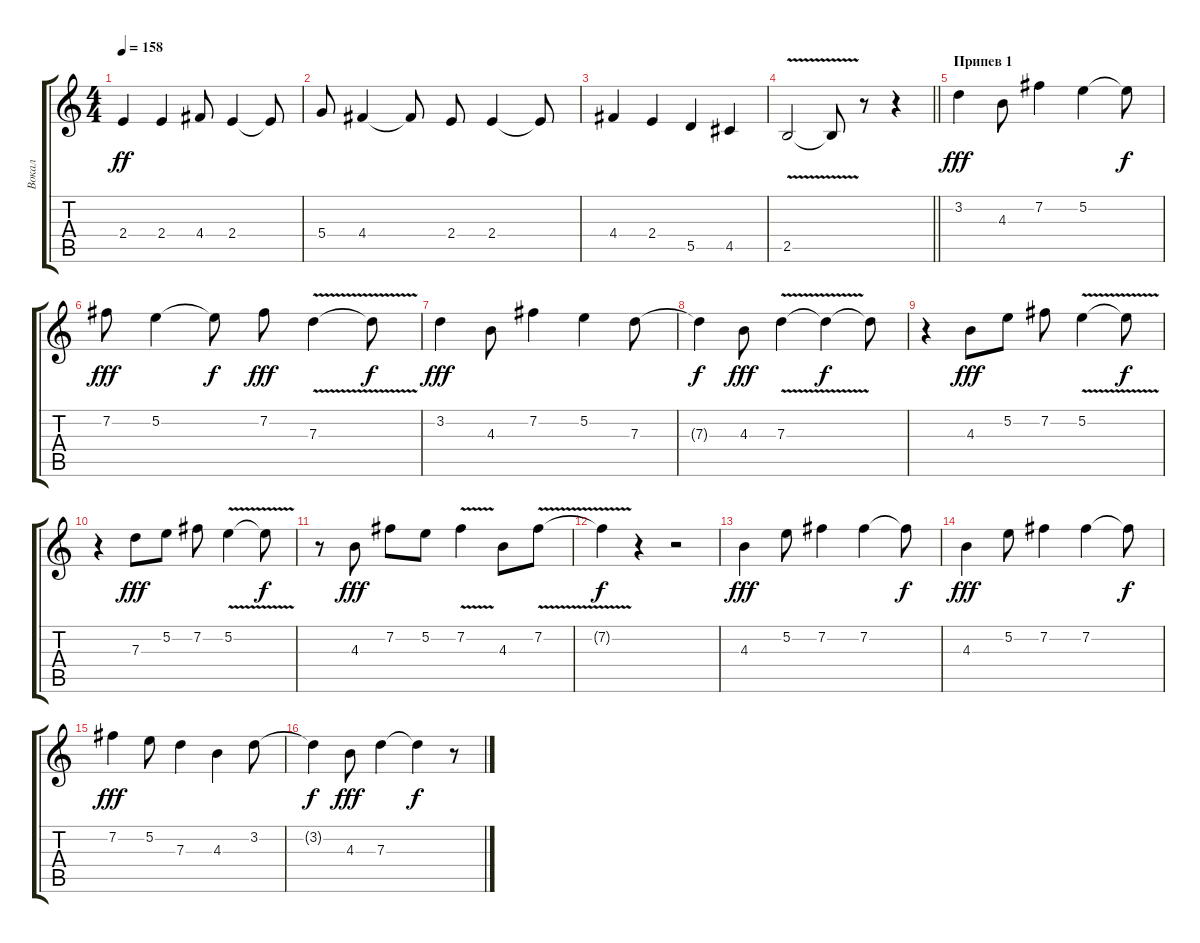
\track ("Вокал" "Вокал") {instrument overdrivenguitar}
\staff {score tabs}
\tuning (E4 B3 G3 D3 A2 E2) {hide}
\ts (4 4)
\tempo 158
\clef g2
\ks c
2.4.4{dy ff} 2.4.4 4.4.8 2.4.4 2.4{t}.8 |
5.4.8 4.4.4 4.4{t}.8 2.4.8 2.4.4 2.4{t}.8 |
4.4.4 2.4.4 5.5.4 4.5.4 |
\barLineRight lightlight
2.5{v}.2 2.5{t}.8 r.8 r.4 |
\section ("" "Припев 1")
3.2.4{dy fff} 4.3.8 7.2.4 5.2.4 5.2{t}.8{dy f} |
7.2.8{dy fff} 5.2.4 5.2{t}.8{dy f} 7.2.8{dy fff} 7.3{v}.4 7.3{t}.8{dy f} |
3.2.4{dy fff} 4.3.8 7.2.4 5.2.4 7.3.8 |
7.3{t}.4{dy f} 4.3.8{dy fff} 7.3{v}.4 7.3{t}.4{dy f} 7.3{t}.8 |
r.4 4.3.8{dy fff} 5.2.8 7.2.8 5.2{v}.4 5.2{t}.8{dy f} |
r.4 7.3.8{dy fff} 5.2.8 7.2.8 5.2{v}.4 5.2{t}.8{dy f} |
r.8 4.3.8{dy fff} 7.2.8 5.2.8 7.2{v}.4 4.3.8 7.2{v}.8 |
7.2{t}.4{dy f} r.4 r.2 |
4.3.4{dy fff} 5.2.8 7.2.4 7.2.4 7.2{t}.8{dy f} |
4.3.4{dy fff} 5.2.8 7.2.4 7.2.4 7.2{t}.8{dy f} |
7.2.4{dy fff} 5.2.8 7.3.4 4.3.4 3.2.8 |
3.2{t}.4{dy f} 4.3.8{dy fff} 7.3.4 7.3{t}.4{dy f} r.8
